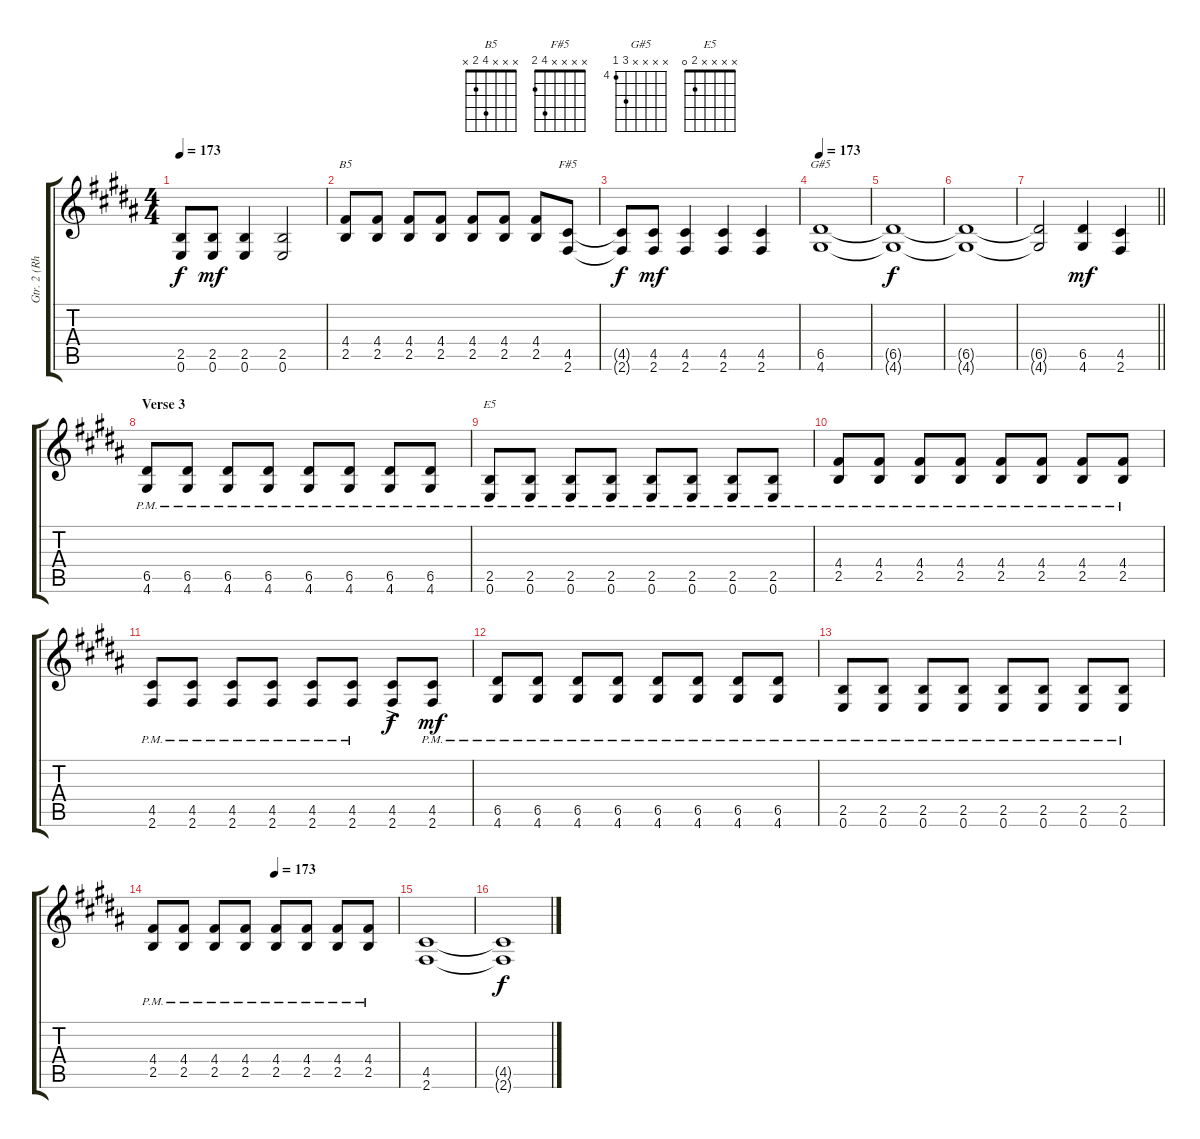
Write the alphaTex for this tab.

\track ("Gtr. 2 (Rhythm)" "Gtr. 2 (Rh") {instrument distortionguitar}
\staff {score tabs}
\tuning (E4 B3 G3 D3 A2 E2) {hide}
\chord ("B5" x x x 4 2 x)
\chord ("F#5" x x x x 4 2)
\chord ("G#5" x x x x 6 4) {firstfret 4}
\chord ("E5" x x x x 2 0)
\ts (4 4)
\tempo 173
\clef g2
\ks g#minor
(2.5{t} 0.6{t}).8{dy f} (2.5 0.6).8{dy mf} (2.5 0.6).4 (2.5 0.6).2 |
(4.4 2.5).8{ch "B5"} (4.4 2.5).8 (4.4 2.5).8 (4.4 2.5).8 (4.4 2.5).8 (4.4 2.5).8 (4.4 2.5).8 (4.5 2.6).8{ch "F#5"} |
(4.5{t} 2.6{t}).8{dy f} (4.5 2.6).8{dy mf} (4.5 2.6).4 (4.5 2.6).4 (4.5 2.6).4 |
\tempo 173
(6.5 4.6).1{ch "G#5"} |
(6.5{t} 4.6{t}).1{dy f} |
(6.5{t} 4.6{t}).1 |
\barLineRight lightlight
(6.5{t} 4.6{t}).2 (6.5 4.6).4{dy mf} (4.5 2.6).4 |
\section ("" "Verse 3")
(6.5{pm} 4.6{pm}).8 (6.5{pm} 4.6{pm}).8 (6.5{pm} 4.6{pm}).8 (6.5{pm} 4.6{pm}).8 (6.5{pm} 4.6{pm}).8 (6.5{pm} 4.6{pm}).8 (6.5{pm} 4.6{pm}).8 (6.5{pm} 4.6{pm}).8 |
(2.5{pm} 0.6{pm}).8{ch "E5"} (2.5{pm} 0.6{pm}).8 (2.5{pm} 0.6{pm}).8 (2.5{pm} 0.6{pm}).8 (2.5{pm} 0.6{pm}).8 (2.5{pm} 0.6{pm}).8 (2.5{pm} 0.6{pm}).8 (2.5{pm} 0.6{pm}).8 |
(4.4{pm} 2.5{pm}).8 (4.4{pm} 2.5{pm}).8 (4.4{pm} 2.5{pm}).8 (4.4{pm} 2.5{pm}).8 (4.4{pm} 2.5{pm}).8 (4.4{pm} 2.5{pm}).8 (4.4{pm} 2.5{pm}).8 (4.4{pm} 2.5{pm}).8 |
(4.5{pm} 2.6{pm}).8 (4.5{pm} 2.6{pm}).8 (4.5{pm} 2.6{pm}).8 (4.5{pm} 2.6{pm}).8 (4.5{pm} 2.6{pm}).8 (4.5{pm} 2.6{pm}).8 (4.5{ac} 2.6{ac}).8{dy f} (4.5{pm} 2.6{pm}).8{dy mf} |
(6.5{pm} 4.6{pm}).8 (6.5{pm} 4.6{pm}).8 (6.5{pm} 4.6{pm}).8 (6.5{pm} 4.6{pm}).8 (6.5{pm} 4.6{pm}).8 (6.5{pm} 4.6{pm}).8 (6.5{pm} 4.6{pm}).8 (6.5{pm} 4.6{pm}).8 |
(2.5{pm} 0.6{pm}).8 (2.5{pm} 0.6{pm}).8 (2.5{pm} 0.6{pm}).8 (2.5{pm} 0.6{pm}).8 (2.5{pm} 0.6{pm}).8 (2.5{pm} 0.6{pm}).8 (2.5{pm} 0.6{pm}).8 (2.5{pm} 0.6{pm}).8 |
\tempo (173 0.5)
(4.4{pm} 2.5{pm}).8 (4.4{pm} 2.5{pm}).8 (4.4{pm} 2.5{pm}).8 (4.4{pm} 2.5{pm}).8 (4.4{pm} 2.5{pm}).8 (4.4{pm} 2.5{pm}).8 (4.4{pm} 2.5{pm}).8 (4.4{pm} 2.5{pm}).8 |
(4.5 2.6).1 |
(4.5{t} 2.6{t}).1{dy f}
